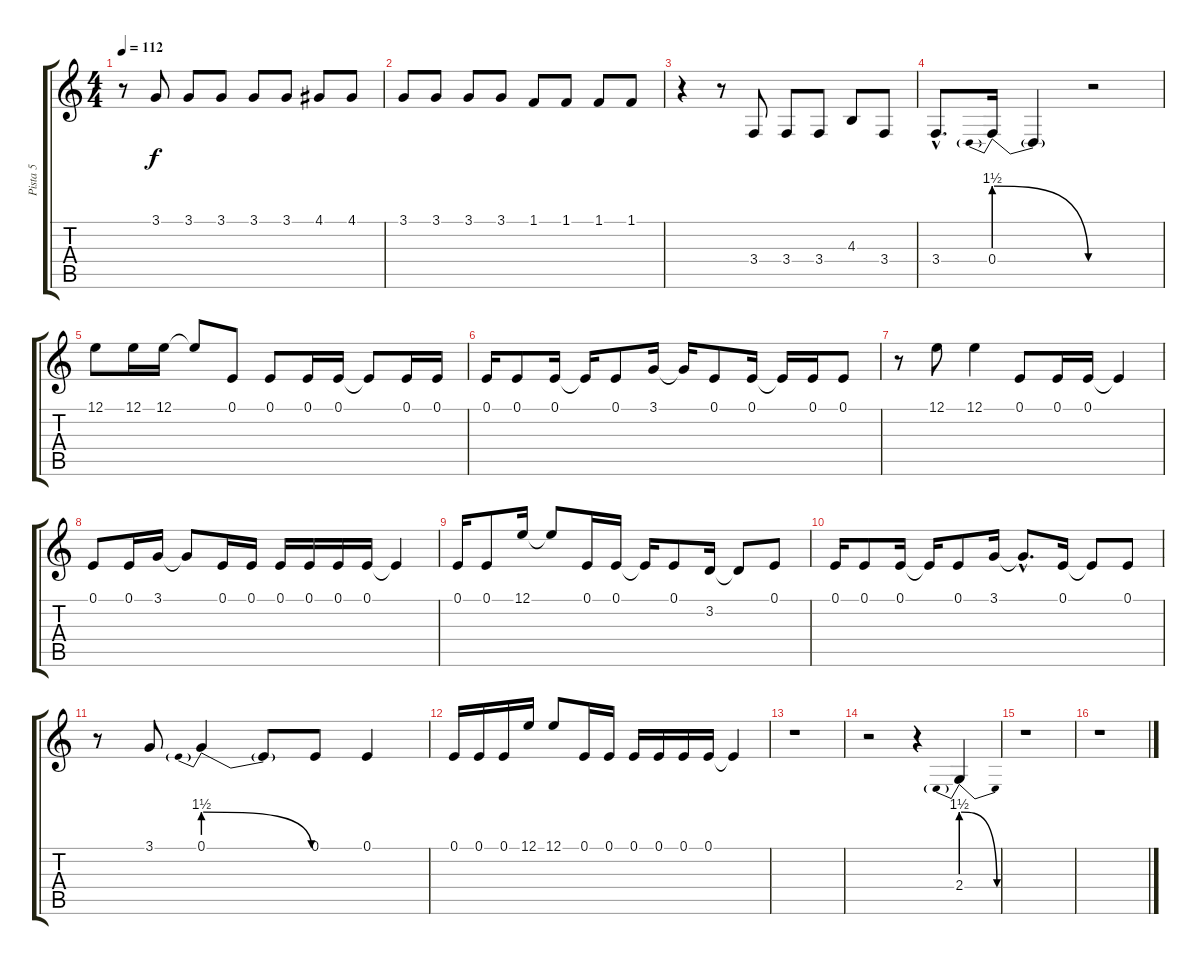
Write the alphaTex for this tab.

\track ("Pista 5" "Pista 5") {instrument lead2sawtooth}
\staff {score tabs}
\tuning (E4 B3 G3 D3 A2 E2) {hide}
\ts (4 4)
\tempo 112
\clef g2
\ks c
r.8{dy f} 3.1.8 3.1.8 3.1.8 3.1.8 3.1.8 4.1.8 4.1.8 |
3.1.8 3.1.8 3.1.8 3.1.8 1.1.8 1.1.8 1.1.8 1.1.8 |
r.4 r.8 3.4.8 3.4.8 3.4.8 4.3.8 3.4.8 |
3.4{hac}.8{d} 0.4{be (prebendrelease 0 6 60 0)}.16 0.4{t}.4 r.2 |
12.1.8 12.1.16 12.1.16 12.1{t}.8 0.1.8 0.1.8 0.1.16 0.1.16 0.1{t}.8 0.1.16 0.1.16 |
0.1.16 0.1.8 0.1.16 0.1{t}.16 0.1.8 3.1.16 3.1{t}.16 0.1.8 0.1.16 0.1{t}.16 0.1.16 0.1.8 |
r.8 12.1.8 12.1.4 0.1.8 0.1.16 0.1.16 0.1{t}.4 |
0.1.8 0.1.16 3.1.16 3.1{t}.8 0.1.16 0.1.16 0.1.16 0.1.16 0.1.16 0.1.16 0.1{t}.4 |
0.1.16 0.1.8 12.1.16 12.1{t}.8 0.1.16 0.1.16 0.1{t}.16 0.1.8 3.2.16 3.2{t}.8 0.1.8 |
0.1.16 0.1.8 0.1.16 0.1{t}.16 0.1.8 3.1.16 3.1{hac t}.8{d} 0.1.16 0.1{t}.8 0.1.8 |
r.8 3.1.8 0.1{be (prebendrelease 0 6 60 0)}.4 0.1{t}.8 0.1.8 0.1.4 |
0.1.16 0.1.16 0.1.16 12.1.16 12.1.8 0.1.16 0.1.16 0.1.16 0.1.16 0.1.16 0.1.16 0.1{t}.4 |
r.1 |
r.2 r.4 2.4{be (prebendrelease 0 6 60 0)}.4 |
r.1 |
r.1
